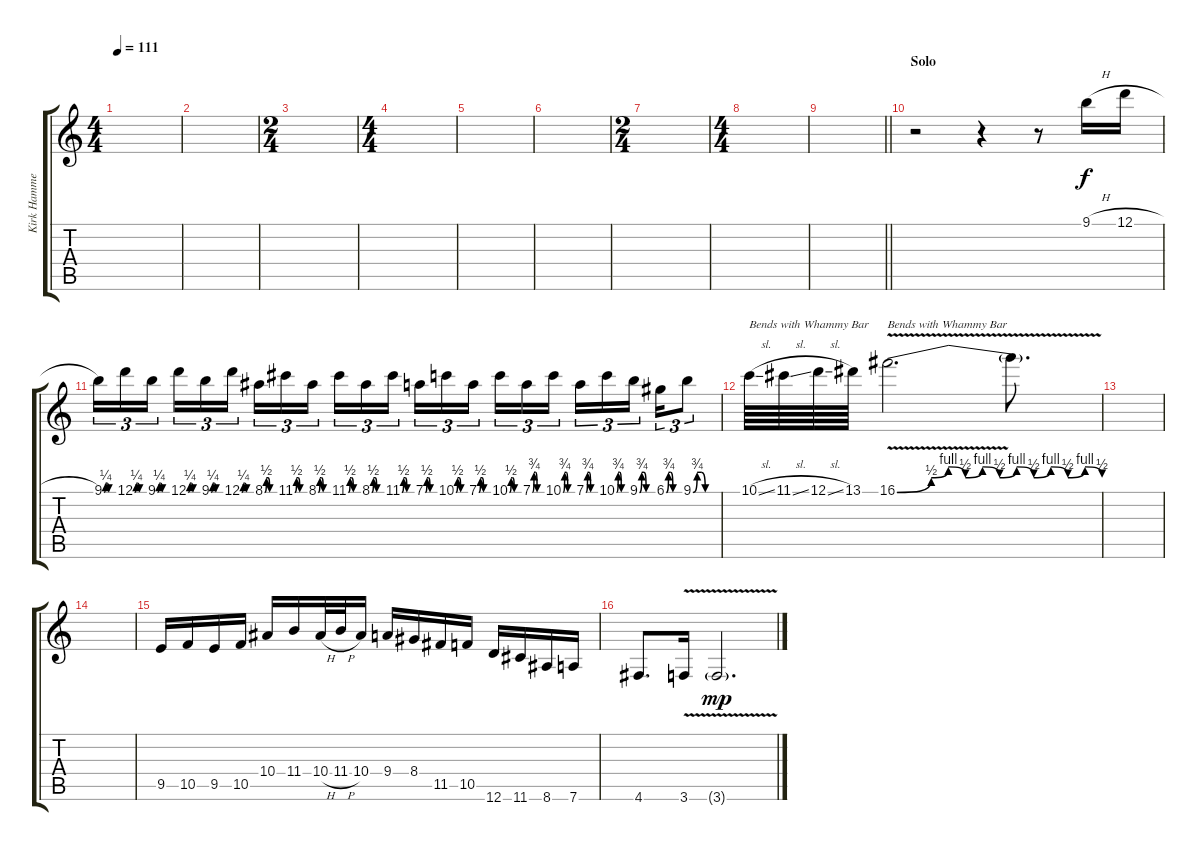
\track ("Kirk Hammett (Tremolo FX)" "Kirk Hamme") {instrument distortionguitar}
\staff {score tabs}
\tuning (D4 A3 F3 C3 G2 D2) {hide}
\ts (4 4)
\tempo 111
\clef g2
\ks c
|
|
\ts (2 4)
|
\ts (4 4)
|
|
|
\ts (2 4)
|
\ts (4 4)
|
\barLineRight lightlight
|
\section ("" "Solo")
r.2 r.4 r.8 9.1{h}.16 12.1{h}.16 |
9.1{be (custom 0 0 10 1 20 1 30 0 60 0)}.16{tu (3 2)} 12.1{be (custom 0 0 10 1 20 1 30 0 60 0)}.16{tu (3 2)} 9.1{be (custom 0 0 10 1 20 1 30 0 60 0)}.16{tu (3 2) beam splitsecondary} 12.1{be (custom 0 0 10 1 20 1 30 0 60 0)}.16{tu (3 2)} 9.1{be (custom 0 0 10 1 20 1 30 0 60 0)}.16{tu (3 2)} 12.1{be (custom 0 0 10 1 20 1 30 0 60 0)}.16{tu (3 2)} 8.1{be (custom 0 0 10 2 20 2 30 0 60 0)}.16{tu (3 2)} 11.1{be (custom 0 0 10 2 20 2 30 0 60 0)}.16{tu (3 2)} 8.1{be (custom 0 0 10 2 20 2 30 0 60 0)}.16{tu (3 2) beam splitsecondary} 11.1{be (custom 0 0 10 2 20 2 30 0 60 0)}.16{tu (3 2)} 8.1{be (custom 0 0 10 2 20 2 30 0 60 0)}.16{tu (3 2)} 11.1{be (custom 0 0 10 2 20 2 30 0 60 0)}.16{tu (3 2)} 7.1{be (custom 0 0 10 2 20 2 30 0 60 0)}.16{tu (3 2)} 10.1{be (custom 0 0 10 2 20 2 30 0 60 0)}.16{tu (3 2)} 7.1{be (custom 0 0 10 2 20 2 30 0 60 0)}.16{tu (3 2) beam splitsecondary} 10.1{be (custom 0 0 10 2 20 2 30 0 60 0)}.16{tu (3 2)} 7.1{be (custom 0 0 10 3 20 3 30 0 60 0)}.16{tu (3 2)} 10.1{be (custom 0 0 10 3 20 3 30 0 60 0)}.16{tu (3 2)} 7.1{be (custom 0 0 10 3 20 3 30 0 60 0)}.16{tu (3 2)} 10.1{be (custom 0 0 10 3 20 3 30 0 60 0)}.16{tu (3 2)} 9.1{be (custom 0 0 10 3 20 3 30 0 60 0)}.16{tu (3 2) beam splitsecondary} 6.1{be (custom 0 0 10 3 20 3 30 0 60 0)}.16{tu (3 2)} 9.1{be (custom 0 0 10 3 20 3 30 0 60 0)}.8{tu (3 2)} |
10.1{sl}.64{txt "Bends with Whammy Bar"} 11.1{sl}.64 12.1{sl}.64 13.1.64 16.1{be (custom 0 0 10 2 15 4 20 2 25 4 30 2 35 4 40 2 45 4 50 2 55 4 60 2) v}.2{d txt "Bends with Whammy Bar"} 16.1{t}.8{d} |
|
|
9.5.16 10.5.16 9.5.16 10.5.16 10.4.16 11.4.16 10.4{h}.32 11.4{h}.32 10.4.16 9.4.16 8.4.16 11.5.16 10.5.16 12.6.16 11.6.16 8.6.16 7.6.16 |
4.6.8{d} 3.6{v}.16 3.6{v g}.2{d dy mp}
